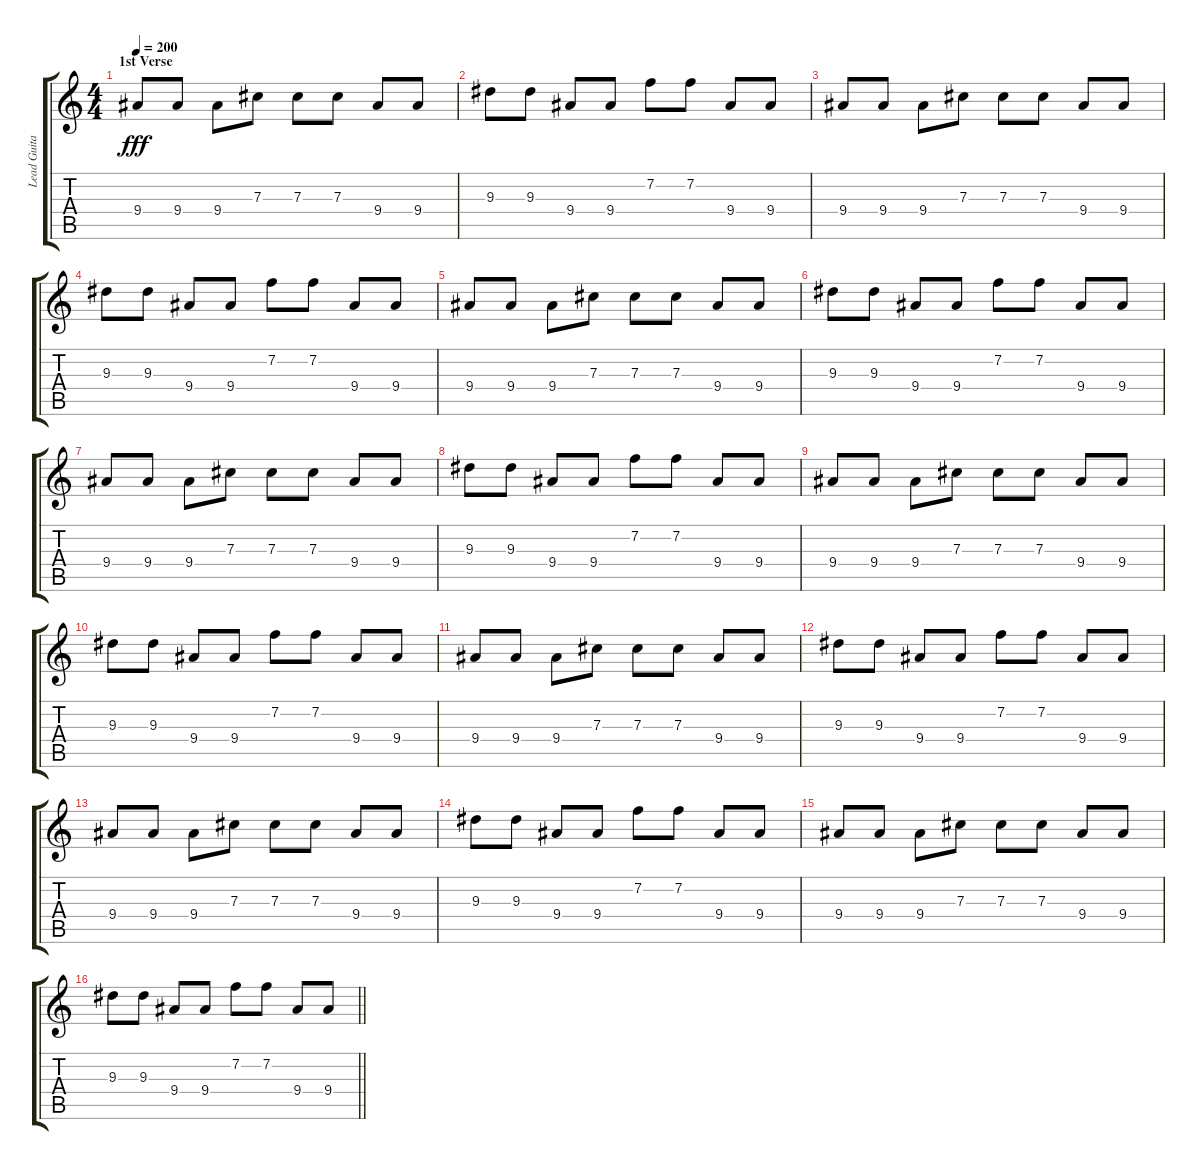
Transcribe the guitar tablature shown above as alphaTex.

\track ("Lead Guitar" "Lead Guita") {instrument electricguitarclean}
\staff {score tabs}
\tuning (Eb4 Bb3 Gb3 Db3 Ab2 Db2) {hide}
\ts (4 4)
\section ("" "1st Verse")
\tempo 200
\clef g2
\ks c
9.4.8{dy fff volume 14 balance 8} 9.4.8 9.4.8 7.3.8 7.3.8 7.3.8 9.4.8 9.4.8 |
9.3.8 9.3.8 9.4.8 9.4.8 7.2.8 7.2.8 9.4.8 9.4.8 |
9.4.8 9.4.8 9.4.8 7.3.8 7.3.8 7.3.8 9.4.8 9.4.8 |
9.3.8 9.3.8 9.4.8 9.4.8 7.2.8 7.2.8 9.4.8 9.4.8 |
9.4.8 9.4.8 9.4.8 7.3.8 7.3.8 7.3.8 9.4.8 9.4.8 |
9.3.8 9.3.8 9.4.8 9.4.8 7.2.8 7.2.8 9.4.8 9.4.8 |
9.4.8 9.4.8 9.4.8 7.3.8 7.3.8 7.3.8 9.4.8 9.4.8 |
9.3.8 9.3.8 9.4.8 9.4.8 7.2.8 7.2.8 9.4.8 9.4.8 |
9.4.8 9.4.8 9.4.8 7.3.8 7.3.8 7.3.8 9.4.8 9.4.8 |
9.3.8 9.3.8 9.4.8 9.4.8 7.2.8 7.2.8 9.4.8 9.4.8 |
9.4.8 9.4.8 9.4.8 7.3.8 7.3.8 7.3.8 9.4.8 9.4.8 |
9.3.8 9.3.8 9.4.8 9.4.8 7.2.8 7.2.8 9.4.8 9.4.8 |
9.4.8 9.4.8 9.4.8 7.3.8 7.3.8 7.3.8 9.4.8 9.4.8 |
9.3.8 9.3.8 9.4.8 9.4.8 7.2.8 7.2.8 9.4.8 9.4.8 |
9.4.8 9.4.8 9.4.8 7.3.8 7.3.8 7.3.8 9.4.8 9.4.8 |
\barLineRight lightlight
9.3.8 9.3.8 9.4.8 9.4.8 7.2.8 7.2.8 9.4.8 9.4.8
